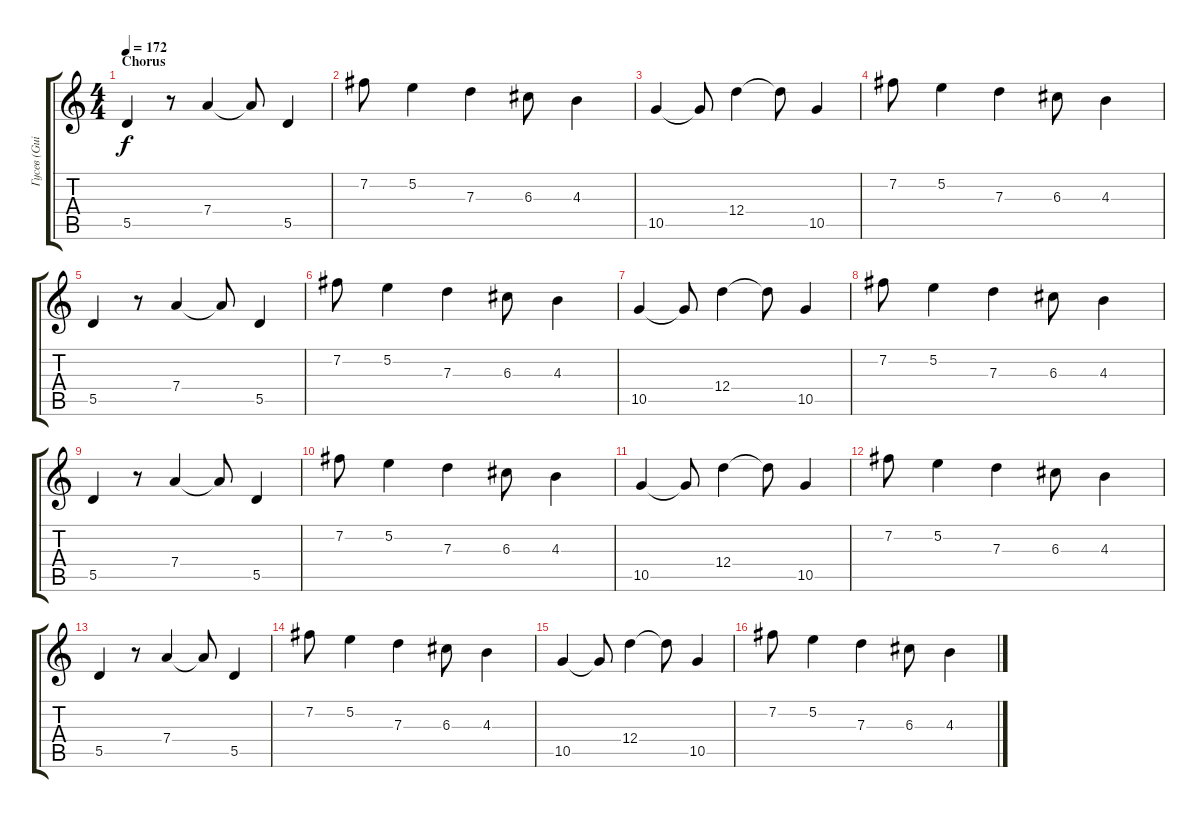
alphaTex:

\track ("Гусев (Guitar 2)" "Гусев (Gui") {instrument acousticguitarsteel}
\staff {score tabs}
\tuning (E4 B3 G3 D3 A2 E2) {hide}
\ts (4 4)
\section ("" "Chorus")
\tempo 172
\clef g2
\ks c
5.5.4{dy f} r.8 7.4.4 7.4{t}.8 5.5.4 |
7.2.8 5.2.4 7.3.4 6.3.8 4.3.4 |
10.5.4 10.5{t}.8 12.4.4 12.4{t}.8 10.5.4 |
7.2.8 5.2.4 7.3.4 6.3.8 4.3.4 |
5.5.4 r.8 7.4.4 7.4{t}.8 5.5.4 |
7.2.8 5.2.4 7.3.4 6.3.8 4.3.4 |
10.5.4 10.5{t}.8 12.4.4 12.4{t}.8 10.5.4 |
7.2.8 5.2.4 7.3.4 6.3.8 4.3.4 |
5.5.4 r.8 7.4.4 7.4{t}.8 5.5.4 |
7.2.8 5.2.4 7.3.4 6.3.8 4.3.4 |
10.5.4 10.5{t}.8 12.4.4 12.4{t}.8 10.5.4 |
7.2.8 5.2.4 7.3.4 6.3.8 4.3.4 |
5.5.4 r.8 7.4.4 7.4{t}.8 5.5.4 |
7.2.8 5.2.4 7.3.4 6.3.8 4.3.4 |
10.5.4 10.5{t}.8 12.4.4 12.4{t}.8 10.5.4 |
7.2.8 5.2.4 7.3.4 6.3.8 4.3.4
